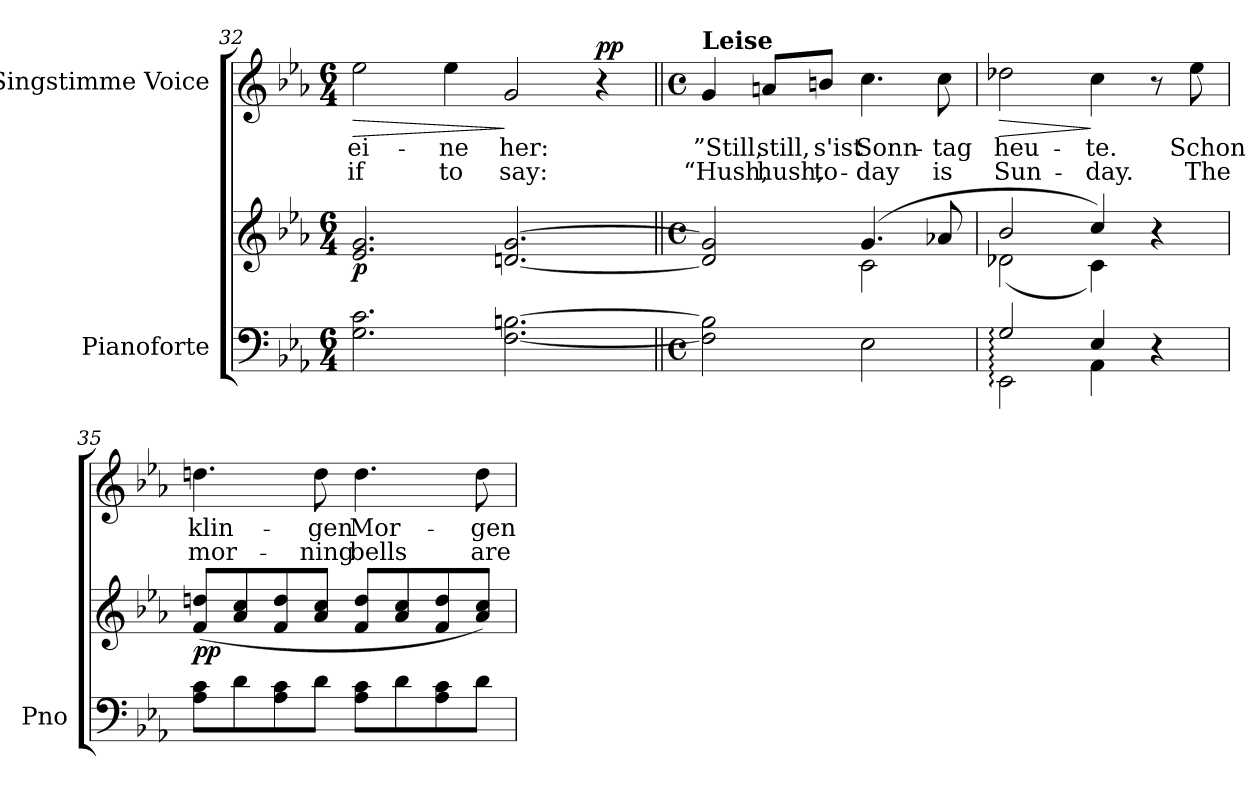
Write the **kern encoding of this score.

**kern	**kern	**dynam	**kern	**text	**text	**dynam
*part2	*part2	*part2	*part1	*part1	*part1	*part1
*staff3	*staff2	*staff2/3	*staff1	*staff1	*staff1	*staff1
*I"Pianoforte	*	*	*I"Singstimme Voice	*	*	*
*I'Pno	*	*	*	*	*	*
*clefF4	*clefG2	*	*clefG2	*	*	*
*k[b-e-a-]	*k[b-e-a-]	*	*k[b-e-a-]	*	*	*
*M6/4	*M6/4	*	*M6/4	*	*	*
=32	=32	=32	=32	=32	=32	=32
!	!	!LO:DY:b	!	!LO:LY:b	!LO:LY:b	!LO:HP:b
2.G\ 2.c\	2.e-/ 2.g/	p	2ee-\	ei-	if	>
!	!	!	!	!LO:LY:b	!LO:LY:b	!
.	.	.	4ee-\	-ne	to	.
!	!	!	!	!LO:LY:b	!LO:LY:b	!
[2.F\ [2.Bn\	[2.dn/ [2.g/	.	2g/	her:	say:	]
!	!	!	!	!	!	!LO:DY:a
.	.	.	4r	.	.	pp
=33||	=33||	=33||	=33||	=33||	=33||	=33||
*M4/4	*M4/4	*	*M4/4	*	*	*
*met(c)	*met(c)	*	*met(c)	*	*	*
*	*^	*	*	*	*	*
!	!	!	!	!LO:TX:a:B:t=Leise	!	!	!
!	!	!	!	!	!LO:LY:b	!LO:LY:b	!
2F\] 2B\]	2d/] 2g/]	2ryy	.	4g/	”Still,	“Hush,	.
!	!	!	!	!	!LO:LY:b	!LO:LY:b	!
.	.	.	.	8an/L	still,	hush,	.
!	!	!	!	!	!LO:LY:b	!LO:LY:b	!
.	.	.	.	8bn/J	s'ist	to-	.
!	!	!	!	!	!LO:LY:b	!LO:LY:b	!
2E-\	(>4.g/	2c\	.	4.cc\	Sonn-	-day	.
!	!	!	!	!	!LO:LY:b	!LO:LY:b	!
.	8a-X/	.	.	8cc\	-tag	is	.
!!LO:LB:g=z
=34	=34	=34	=34	=34	=34	=34	=34
*^	*	*	*	*	*	*	*
!	!	!	!	!	!	!LO:LY:b	!LO:LY:b	!LO:HP:b
2G:/	2EE-:\	2b-/	(<2d-X\	.	2dd-X\	heu-	Sun-	>
!	!	!	!	!	!	!LO:LY:b	!LO:LY:b	!
4E-/	4AA-\	4cc/)	4c\)	.	4cc\	-te.	-day.	]
4r	4ryy	4r	4ryy	.	8r	.	.	.
!	!	!	!	!	!	!LO:LY:b	!LO:LY:b	!
.	.	.	.	.	8ee-\	Schon	The	.
*v	*v	*	*	*	*	*	*	*
*	*v	*v	*	*	*	*	*
=35	=35	=35	=35	=35	=35	=35
!	!	!LO:DY:b	!	!LO:LY:b	!LO:LY:b	!
8A-\ 8c\L	(<8f/ 8ddn/L	pp	4.ddn\	klin-	mor-	.
8d\	8a-/ 8cc/	.	.	.	.	.
8A-\ 8c\	8f/ 8dd/	.	.	.	.	.
!	!	!	!	!LO:LY:b	!LO:LY:b	!
8d\J	8a-/ 8cc/J	.	8dd\	-gen	-ning	.
!	!	!	!	!LO:LY:b	!LO:LY:b	!
8A-\ 8c\L	8f/ 8dd/L	.	4.dd\	Mor-	bells	.
8d\	8a-/ 8cc/	.	.	.	.	.
8A-\ 8c\	8f/ 8dd/	.	.	.	.	.
!	!	!	!	!LO:LY:b	!LO:LY:b	!
8d\J	8a-/ 8cc/J)	.	8dd\	-gen-	are	.
=	=	=	=	=	=	=
*-	*-	*-	*-	*-	*-	*-
